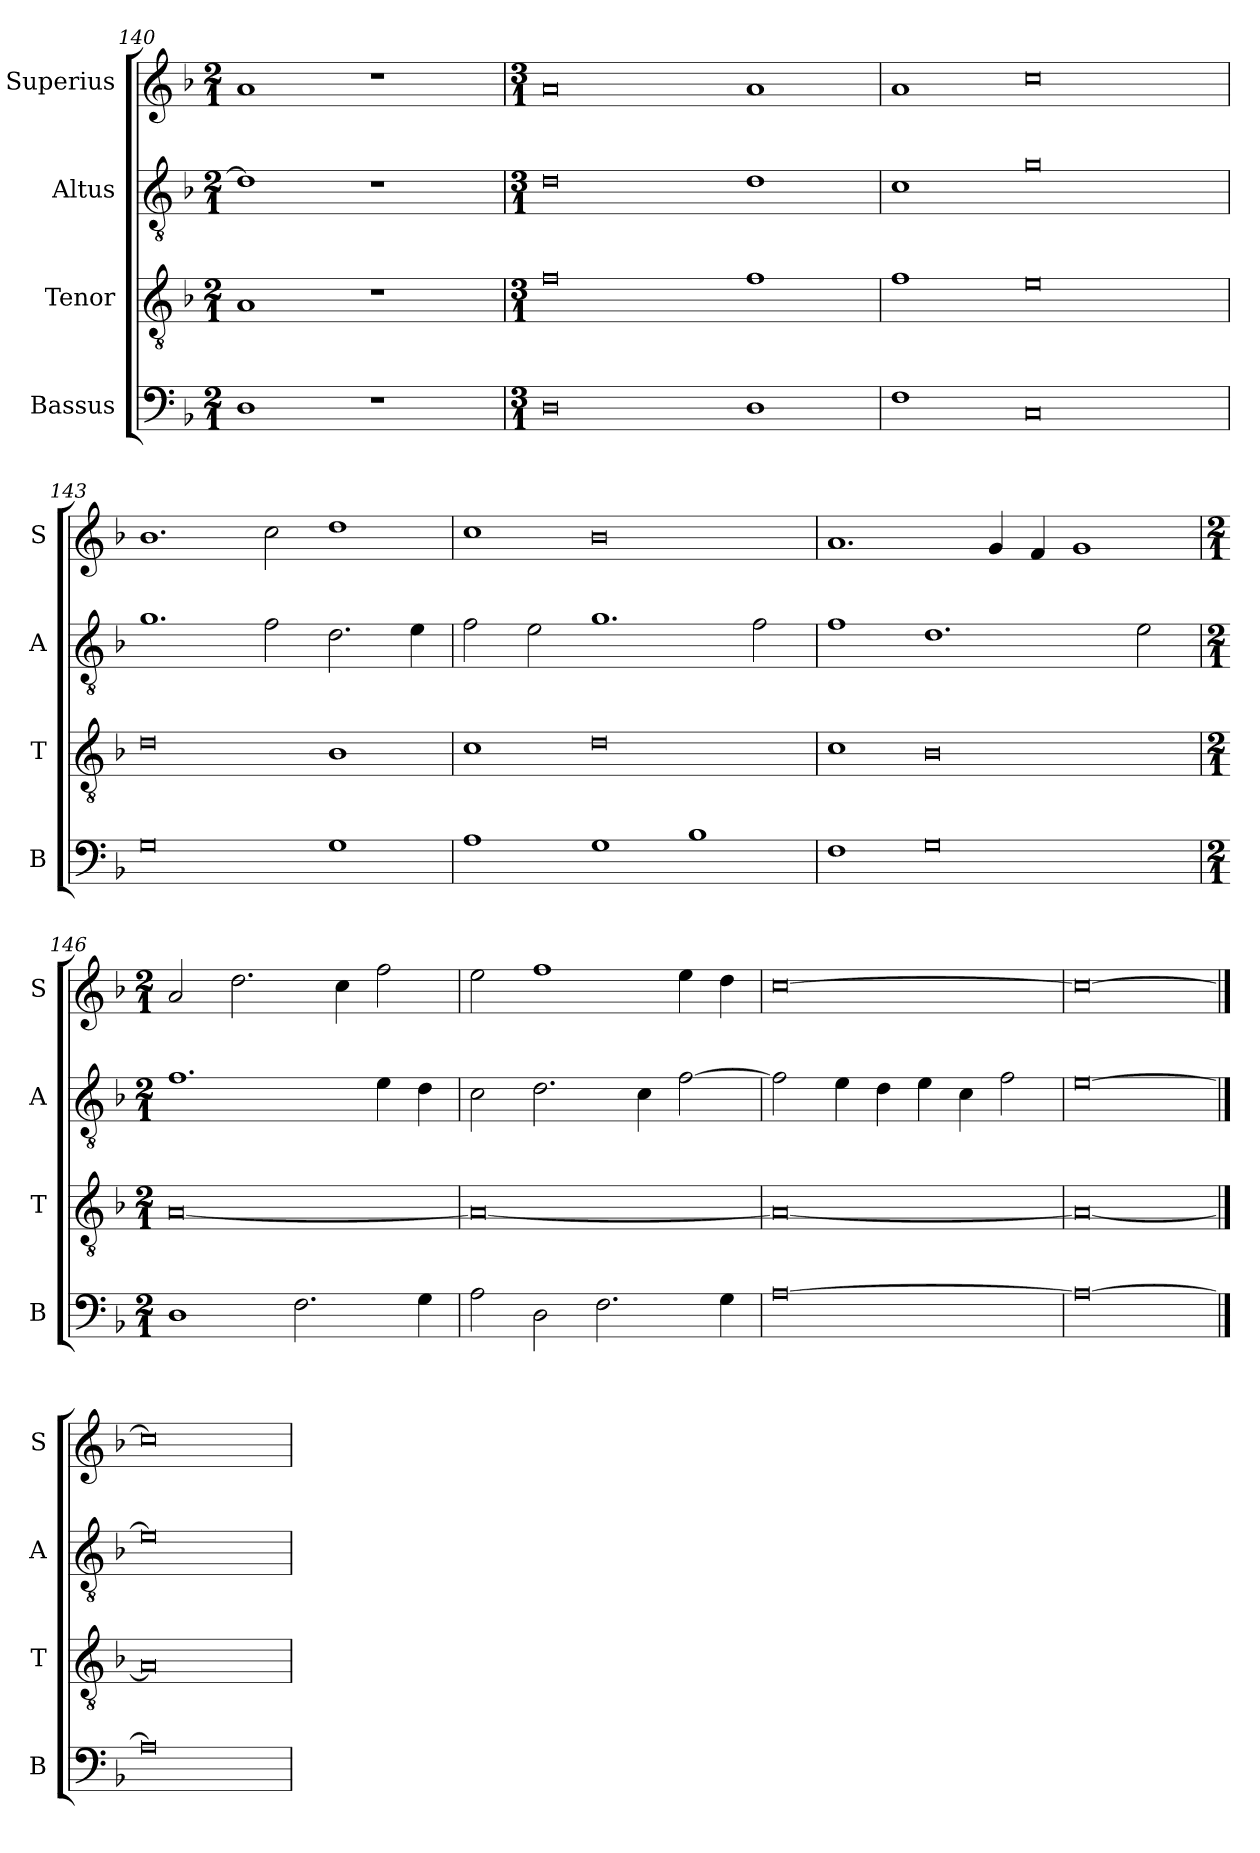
**kern	**kern	**kern	**kern
*part4	*part3	*part2	*part1
*staff4	*staff3	*staff2	*staff1
*I"Bassus	*I"Tenor	*I"Altus	*I"Superius
*I'B	*I'T	*I'A	*I'S
*clefF4	*clefGv2	*clefGv2	*clefG2
*k[b-]	*k[b-]	*k[b-]	*k[b-]
*F:	*F:	*F:	*F:
*M2/1	*M2/1	*M2/1	*M2/1
=140	=140	=140	=140
1D	1A	1d]	1a
1r	1r	1r	1r
=141	=141	=141	=141
*M3/1	*M3/1	*M3/1	*M3/1
0D	0f	0d	0a
1D	1f	1d	1a
=142	=142	=142	=142
1F	1f	1c	1a
0C	0e	0g	0cc
=143	=143	=143	=143
0G	0d	1.g	1.b-
.	.	2f	2cc
1G	1B-	2.d	1dd
.	.	4e	.
=144	=144	=144	=144
1A	1c	2f	1cc
.	.	2e	.
1G	0d	1.g	0b-
1B-	.	.	.
.	.	2f	.
=145	=145	=145	=145
1F	1c	1f	1.a
0G	0B-	1.d	.
.	.	.	4g
.	.	.	4f
.	.	.	1g
.	.	2e	.
=146	=146	=146	=146
*M2/1	*M2/1	*M2/1	*M2/1
1D	[0A	1.f	2a
.	.	.	2.dd
2.F	.	.	.
.	.	.	4cc
.	.	4e	2ff
4G	.	4d	.
=147	=147	=147	=147
2A	0A_	2c	2ee
2D	.	2.d	1ff
2.F	.	.	.
.	.	4c	.
.	.	[2f	4ee
4G	.	.	4dd
=148	=148	=148	=148
[0A	0A_	2f]	[0cc
.	.	4e	.
.	.	4d	.
.	.	4e	.
.	.	4c	.
.	.	2f	.
=149	=149	=149	=149
0A_	0A_	[0e	0cc_
==150	==150	==150	==150
0A]	0A]	0e]	0cc]
=	=	=	=
*-	*-	*-	*-
